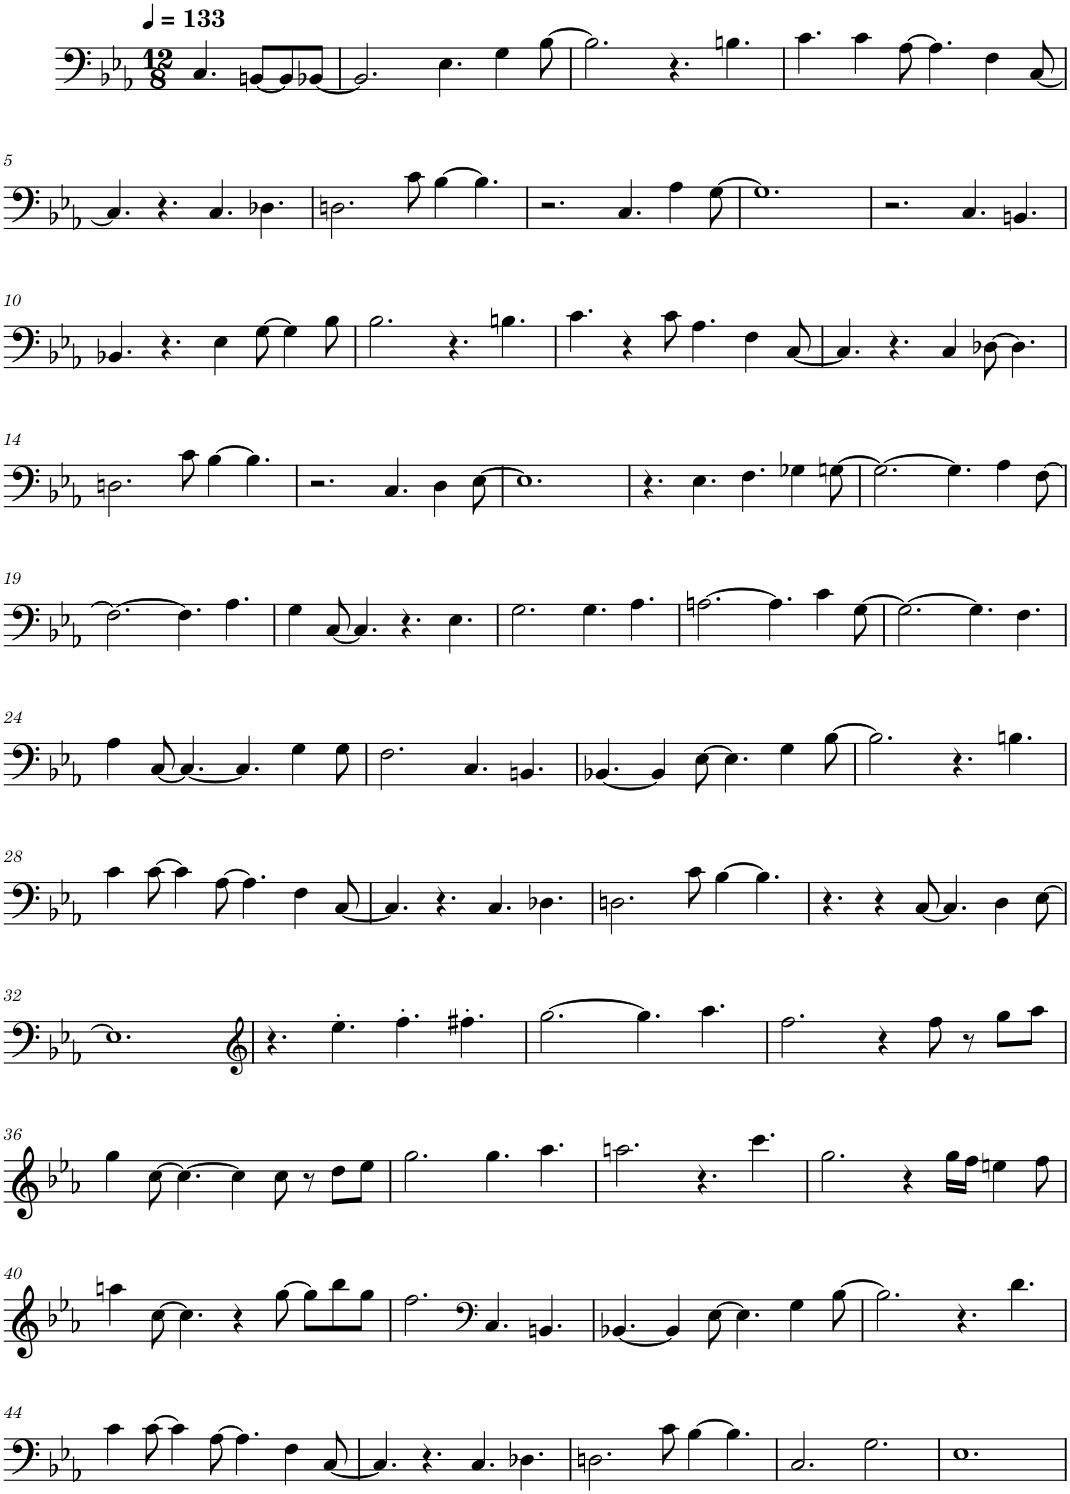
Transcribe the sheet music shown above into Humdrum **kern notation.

**kern
*part1
*staff1
*I"Piano
*I'Pno.
*clefF4
*k[b-e-a-]
*M12/8
*MM133
=1
4.C/
[8BBn/L
8BB/]
[8BB-X/J
=2
2.BB-/]
4.E-\
4G\
[8B-\
=3
2.B-\]
4.r
4.Bn\
=4
4.c\
4c\
[8A-\
4.A-\]
4F\
[8C/
!!LO:LB:g=z
=5
4.C/]
4.r
4.C/
4.D-X\
=6
2.Dn\
8c\
[4B-\
4.B-\]
=7
2.r
4.C/
4A-\
[8G\
=8
1.G]
=9
2.r
4.C/
4.BBn/
!!LO:LB:g=z
=10
4.BB-X/
4.r
4E-\
[8G\
4G\]
8B-\
=11
2.B-\
4.r
4.Bn\
=12
4.c\
4r
8c\
4.A-\
4F\
[8C/
=13
4.C/]
4.r
4C/
[8D-X\
4.D-\]
!!LO:LB:g=z
=14
2.Dn\
8c\
[4B-\
4.B-\]
=15
2.r
4.C/
4D\
[8E-\
=16
1.E-]
=17
4.r
4.E-\
4.F\
4G-X\
[8Gn\
=18
2.G\_
4.G\]
4A-\
[8F\
!!LO:LB:g=z
=19
2.F\_
4.F\]
4.A-\
=20
4G\
[8C/
4.C/]
4.r
4.E-\
=21
2.G\
4.G\
4.A-\
=22
[2.An\
4.A\]
4c\
[8G\
=23
2.G\_
4.G\]
4.F\
!!LO:LB:g=z
=24
4A-\
[8C/
4.C/_
4.C/]
4G\
8G\
=25
2.F\
4.C/
4.BBn/
=26
[4.BB-X/
4BB-/]
[8E-\
4.E-\]
4G\
[8B-\
=27
2.B-\]
4.r
4.Bn\
!!LO:LB:g=z
=28
4c\
[8c\
4c\]
[8A-\
4.A-\]
4F\
[8C/
=29
4.C/]
4.r
4.C/
4.D-X\
=30
2.Dn\
8c\
[4B-\
4.B-\]
=31
4.r
4r
[8C/
4.C/]
4D\
[8E-\
!!LO:LB:g=z
=32
1.E-]
=33
*clefG2
4.r
4.ee-'\
4.ff'\
4.ff#X'\
=34
[2.gg\
4.gg\]
4.aa-\
=35
2.ff\
4r
8ff\
8r
8gg\L
8aa-\J
!!LO:LB:g=z
=36
4gg\
[8cc\
4.cc\_
4cc\]
8cc\
8r
8dd\L
8ee-\J
=37
2.gg\
4.gg\
4.aa-\
=38
2.aan\
4.r
4.ccc\
=39
2.gg\
4r
16gg\LL
16ff\JJ
4een\
8ff\
!!LO:LB:g=z
=40
4aan\
[8cc\
4.cc\]
4r
[8gg\
8gg\L]
8bb-\
8gg\J
=41
2.ff\
*clefF4
4.C/
4.BBn/
=42
[4.BB-X/
4BB-/]
[8E-\
4.E-\]
4G\
[8B-\
=43
2.B-\]
4.r
4.d\
!!LO:LB:g=z
=44
4c\
[8c\
4c\]
[8A-\
4.A-\]
4F\
[8C/
=45
4.C/]
4.r
4.C/
4.D-X\
=46
2.Dn\
8c\
[4B-\
4.B-\]
=47
2.C/
2.G\
=48
1.E-
=
*-
